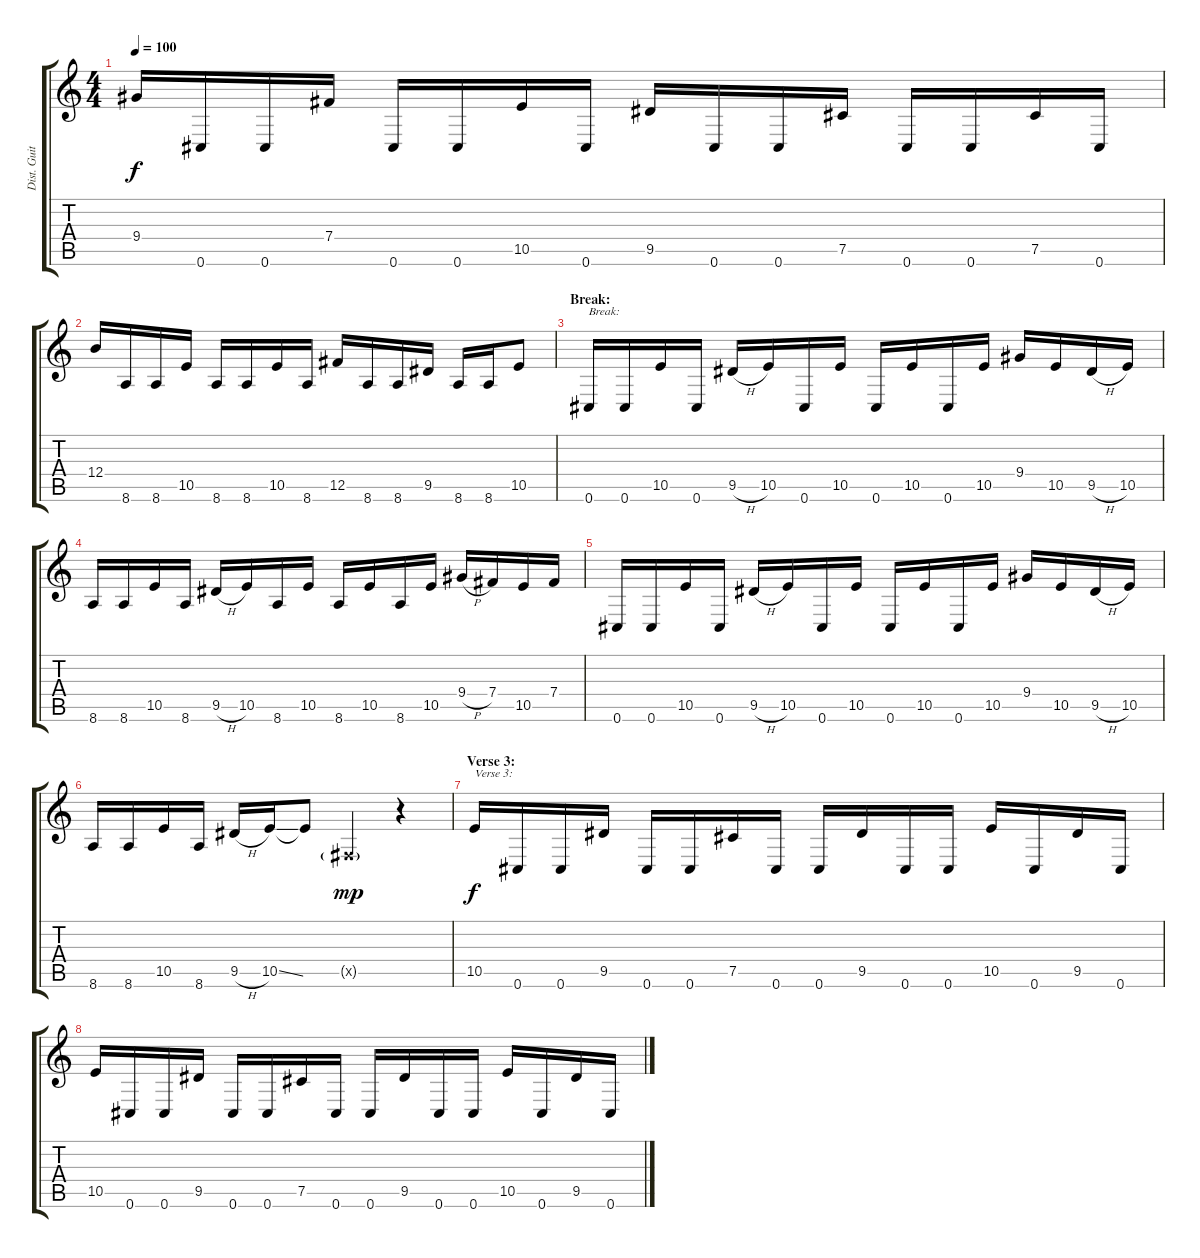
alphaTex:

\track ("Dist. Guitar 1" "Dist. Guit") {instrument distortionguitar}
\staff {score tabs}
\tuning (Db4 Ab3 E3 B2 Gb2 Db2) {hide}
\ts (4 4)
\tempo 100
\clef g2
\ks c
9.4.16{dy f} 0.6.16 0.6.16 7.4.16 0.6.16 0.6.16 10.5.16 0.6.16 9.5.16 0.6.16 0.6.16 7.5.16 0.6.16 0.6.16 7.5.16 0.6.16 |
12.4.16 8.6.16 8.6.16 10.5.16 8.6.16 8.6.16 10.5.16 8.6.16 12.5.16 8.6.16 8.6.16 9.5.16 8.6.16 8.6.16 10.5.8 |
\section ("" "Break:")
0.6.16{txt "Break:"} 0.6.16 10.5.16 0.6.16 9.5{h}.16 10.5.16 0.6.16 10.5.16 0.6.16 10.5.16 0.6.16 10.5.16 9.4.16 10.5.16 9.5{h}.16 10.5.16 |
8.6.16 8.6.16 10.5.16 8.6.16 9.5{h}.16 10.5.16 8.6.16 10.5.16 8.6.16 10.5.16 8.6.16 10.5.16 9.4{h}.16 7.4.16 10.5.16 7.4.16 |
0.6.16 0.6.16 10.5.16 0.6.16 9.5{h}.16 10.5.16 0.6.16 10.5.16 0.6.16 10.5.16 0.6.16 10.5.16 9.4.16 10.5.16 9.5{h}.16 10.5.16 |
8.6.16 8.6.16 10.5.16 8.6.16 9.5{h}.16 10.5{ss}.16 10.5{t}.8 0.5{g x}.4{dy mp} r.4 |
\section ("" "Verse 3:")
10.5.16{txt "Verse 3:" dy f} 0.6.16 0.6.16 9.5.16 0.6.16 0.6.16 7.5.16 0.6.16 0.6.16 9.5.16 0.6.16 0.6.16 10.5.16 0.6.16 9.5.16 0.6.16 |
10.5.16 0.6.16 0.6.16 9.5.16 0.6.16 0.6.16 7.5.16 0.6.16 0.6.16 9.5.16 0.6.16 0.6.16 10.5.16 0.6.16 9.5.16 0.6.16
